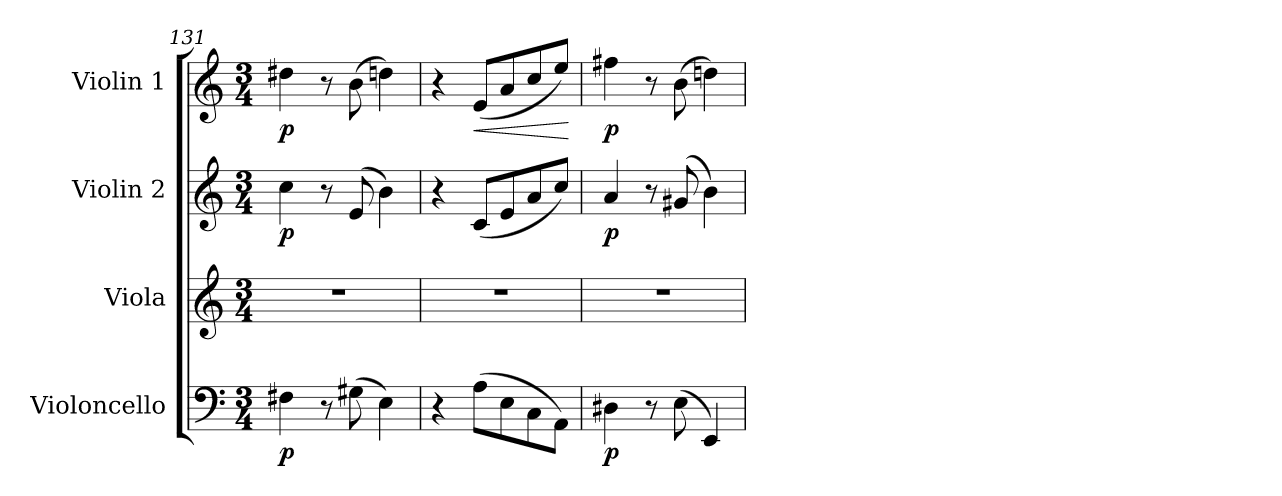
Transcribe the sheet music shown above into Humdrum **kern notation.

**kern	**dynam	**kern	**kern	**dynam	**kern	**dynam
*part4	*part4	*part3	*part2	*part2	*part1	*part1
*staff4	*staff4	*staff3	*staff2	*staff2	*staff1	*staff1
*I"Violoncello	*	*I"Viola	*I"Violin 2	*	*I"Violin 1	*
*I'Vc	*	*I'Vla	*I'Vln	*	*I'Vln	*
*clefF4	*	*clefG2	*clefG2	*	*clefG2	*
*k[]	*	*k[]	*k[]	*	*k[]	*
*M3/4	*	*M3/4	*M3/4	*	*M3/4	*
=131	=131	=131	=131	=131	=131	=131
!	!LO:DY:b	!	!	!LO:DY:b	!	!LO:DY:b
4F#X\	p	2.r	4cc\	p	4dd#X\	p
8r	.	.	8r	.	8r	.
(8G#X\	.	.	(8e/	.	(8b\	.
4E\)	.	.	4b\)	.	4ddn\)	.
=132	=132	=132	=132	=132	=132	=132
4r	.	2.r	4r	.	4r	.
!	!	!	!	!	!	!LO:HP:b
(8A\L	.	.	(8c/L	.	(8e/L	<
8E\	.	.	8e/	.	8a/	.
8C\	.	.	8a/	.	8cc/	.
8AA\J)	.	.	8cc/J)	.	8ee/J)	.
.	.	.	.	.	.	[
=133	=133	=133	=133	=133	=133	=133
!	!LO:DY:b	!	!	!LO:DY:b	!	!LO:DY:b
4D#X\	p	2.r	4a/	p	4ff#X\	p
8r	.	.	8r	.	8r	.
(8E\	.	.	(8g#X/	.	(8b\	.
4EE/)	.	.	4b\)	.	4ddn\)	.
=	=	=	=	=	=	=
*-	*-	*-	*-	*-	*-	*-
